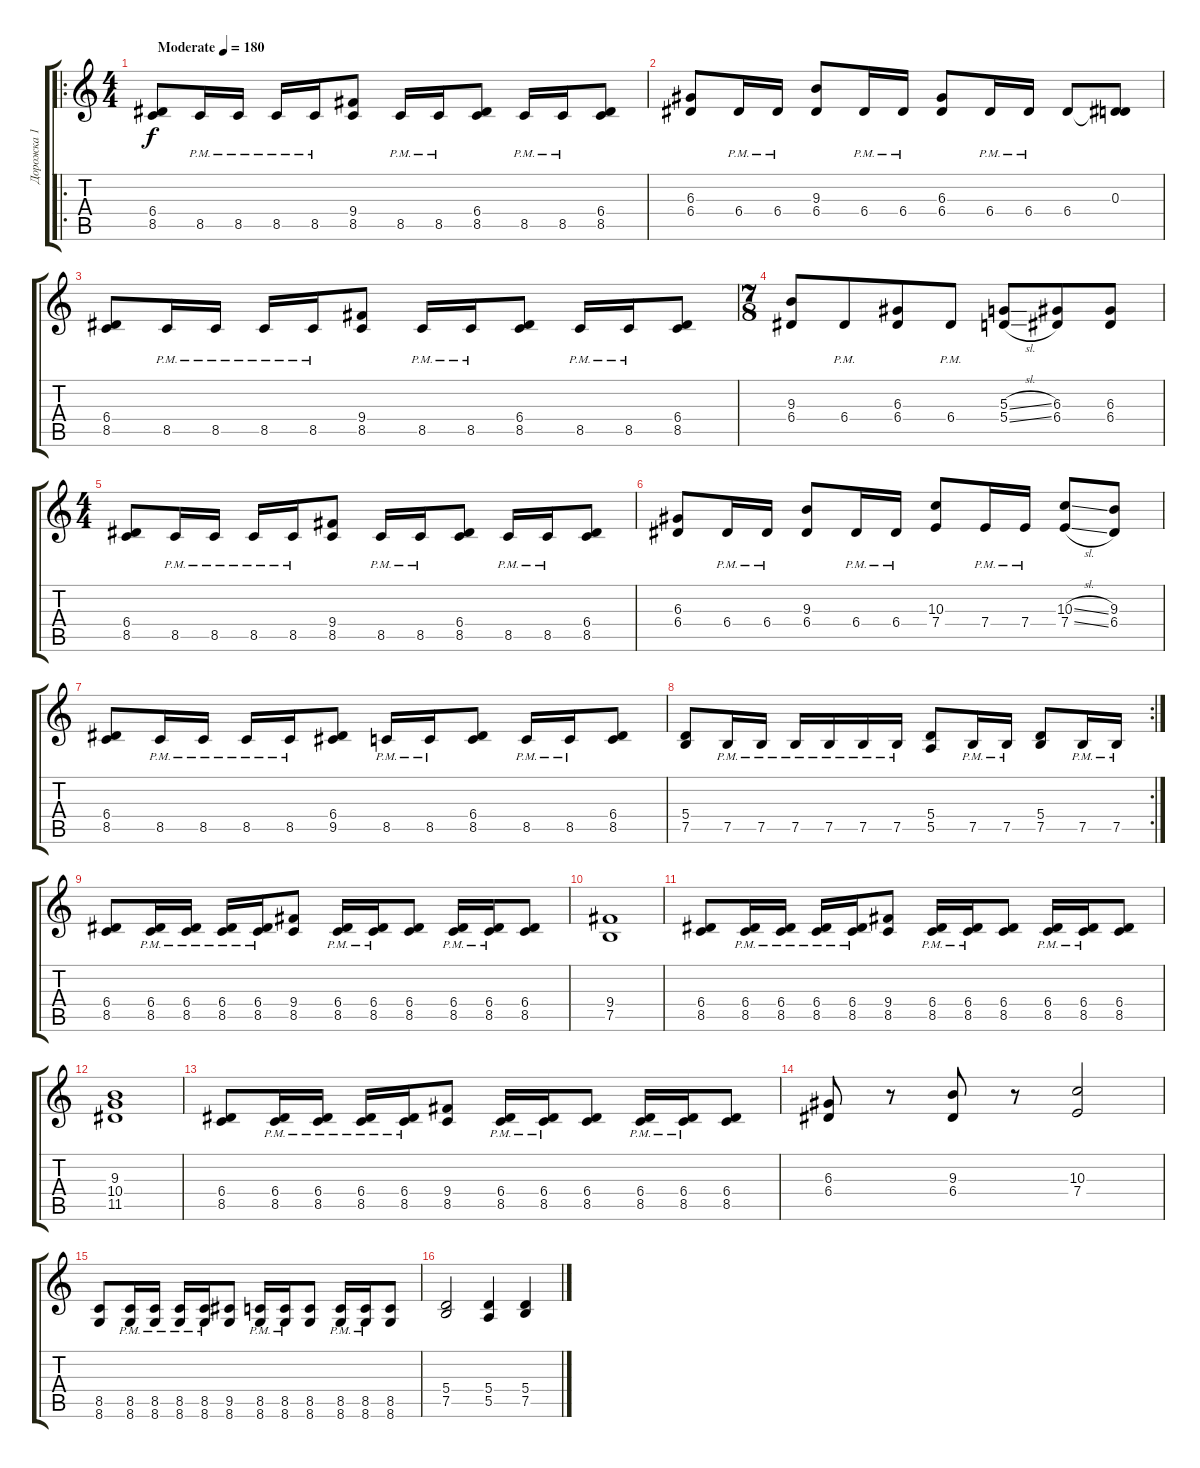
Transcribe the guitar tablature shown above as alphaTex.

\track ("Дорожка 1" "Дорожка 1") {instrument distortionguitar}
\staff {score tabs}
\tuning (B3 Gb3 D3 A2 E2 B1) {hide}
\ro
\ts (4 4)
\tempo (180 "Moderate")
\clef g2
\ks c
(6.4 8.5).8{dy f instrument distortionguitar} 8.5{pm}.16 8.5{pm}.16 8.5{pm}.16 8.5{pm}.16 (9.4 8.5).8 8.5{pm}.16 8.5{pm}.16 (6.4 8.5).8 8.5{pm}.16 8.5{pm}.16 (6.4 8.5).8 |
(6.3 6.4).8 6.4{pm}.16 6.4{pm}.16 (9.3 6.4).8 6.4{pm}.16 6.4{pm}.16 (6.3 6.4).8 6.4{pm}.16 6.4{pm}.16 6.4.8 (0.3 6.4{t}).8 |
(6.4 8.5).8 8.5{pm}.16 8.5{pm}.16 8.5{pm}.16 8.5{pm}.16 (9.4 8.5).8 8.5{pm}.16 8.5{pm}.16 (6.4 8.5).8 8.5{pm}.16 8.5{pm}.16 (6.4 8.5).8 |
\ts (7 8)
(9.3 6.4).8 6.4{pm}.8 (6.3 6.4).8 6.4{pm}.8 (5.3{sl} 5.4{sl}).8 (6.3 6.4).8 (6.3 6.4).8 |
\ts (4 4)
(6.4 8.5).8 8.5{pm}.16 8.5{pm}.16 8.5{pm}.16 8.5{pm}.16 (9.4 8.5).8 8.5{pm}.16 8.5{pm}.16 (6.4 8.5).8 8.5{pm}.16 8.5{pm}.16 (6.4 8.5).8 |
(6.3 6.4).8 6.4{pm}.16 6.4{pm}.16 (9.3 6.4).8 6.4{pm}.16 6.4{pm}.16 (10.3 7.4).8 7.4{pm}.16 7.4{pm}.16 (10.3{sl} 7.4{sl}).8 (9.3 6.4).8 |
(6.4 8.5).8 8.5{pm}.16 8.5{pm}.16 8.5{pm}.16 8.5{pm}.16 (6.4 9.5).8 8.5{pm}.16 8.5{pm}.16 (6.4 8.5).8 8.5{pm}.16 8.5{pm}.16 (6.4 8.5).8 |
\rc 2
(5.4 7.5).8 7.5{pm}.16 7.5{pm}.16 7.5{pm}.16 7.5{pm}.16 7.5{pm}.16 7.5{pm}.16 (5.4 5.5).8 7.5{pm}.16 7.5{pm}.16 (5.4 7.5).8 7.5{pm}.16 7.5{pm}.16 |
(6.4 8.5).8 (6.4{pm} 8.5{pm}).16 (6.4{pm} 8.5{pm}).16 (6.4{pm} 8.5{pm}).16 (6.4{pm} 8.5{pm}).16 (9.4 8.5).8 (6.4{pm} 8.5{pm}).16 (6.4{pm} 8.5{pm}).16 (6.4 8.5).8 (6.4{pm} 8.5{pm}).16 (6.4{pm} 8.5{pm}).16 (6.4 8.5).8 |
(9.4 7.5).1 |
(6.4 8.5).8 (6.4{pm} 8.5{pm}).16 (6.4{pm} 8.5{pm}).16 (6.4{pm} 8.5{pm}).16 (6.4{pm} 8.5{pm}).16 (9.4 8.5).8 (6.4{pm} 8.5{pm}).16 (6.4{pm} 8.5{pm}).16 (6.4 8.5).8 (6.4{pm} 8.5{pm}).16 (6.4{pm} 8.5{pm}).16 (6.4 8.5).8 |
(9.3 10.4 11.5).1 |
(6.4 8.5).8 (6.4{pm} 8.5{pm}).16 (6.4{pm} 8.5{pm}).16 (6.4{pm} 8.5{pm}).16 (6.4{pm} 8.5{pm}).16 (9.4 8.5).8 (6.4{pm} 8.5{pm}).16 (6.4{pm} 8.5{pm}).16 (6.4 8.5).8 (6.4{pm} 8.5{pm}).16 (6.4{pm} 8.5{pm}).16 (6.4 8.5).8 |
(6.3 6.4).8 r.8 (9.3 6.4).8 r.8 (10.3 7.4).2 |
(8.5 8.6).8 (8.5{pm} 8.6{pm}).16 (8.5{pm} 8.6{pm}).16 (8.5{pm} 8.6{pm}).16 (8.5{pm} 8.6{pm}).16 (9.5 8.6).8 (8.5{pm} 8.6{pm}).16 (8.5{pm} 8.6{pm}).16 (8.5 8.6).8 (8.5{pm} 8.6{pm}).16 (8.5{pm} 8.6{pm}).16 (8.5 8.6).8 |
(5.4 7.5).2 (5.4 5.5).4 (5.4 7.5).4
